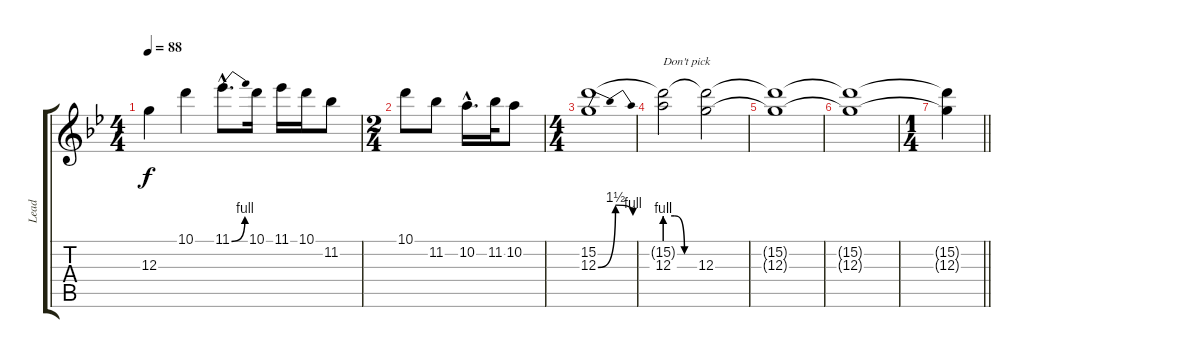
\track ("Lead" "Lead") {instrument overdrivenguitar}
\staff {score tabs}
\tuning (E4 B3 G3 D3 A2 E2) {hide}
\ts (4 4)
\tempo 88
\clef g2
\ks gminor
12.3.4{dy f} 10.1.4 11.1{be (bend 0 0 60 4) hac}.8{d} 10.1.16 11.1.16 10.1.16 11.2.8 |
\ts (2 4)
10.1.8 11.2.8 10.2{hac}.16{d} 11.2.32 10.2.8 |
\ts (4 4)
(15.2 12.3{be (bendrelease 0 0 15 6 45 6 60 4)}).1 |
(15.2{t} 12.3{be (custom 0 4 20 4 40 0 60 0)}).2{txt "Don't pick"} (15.2{t} 12.3).2 |
(15.2{t} 12.3{t}).1 |
(15.2{t} 12.3{t}).1 |
\ts (1 4)
\barLineRight lightlight
(15.2{t} 12.3{t}).4
